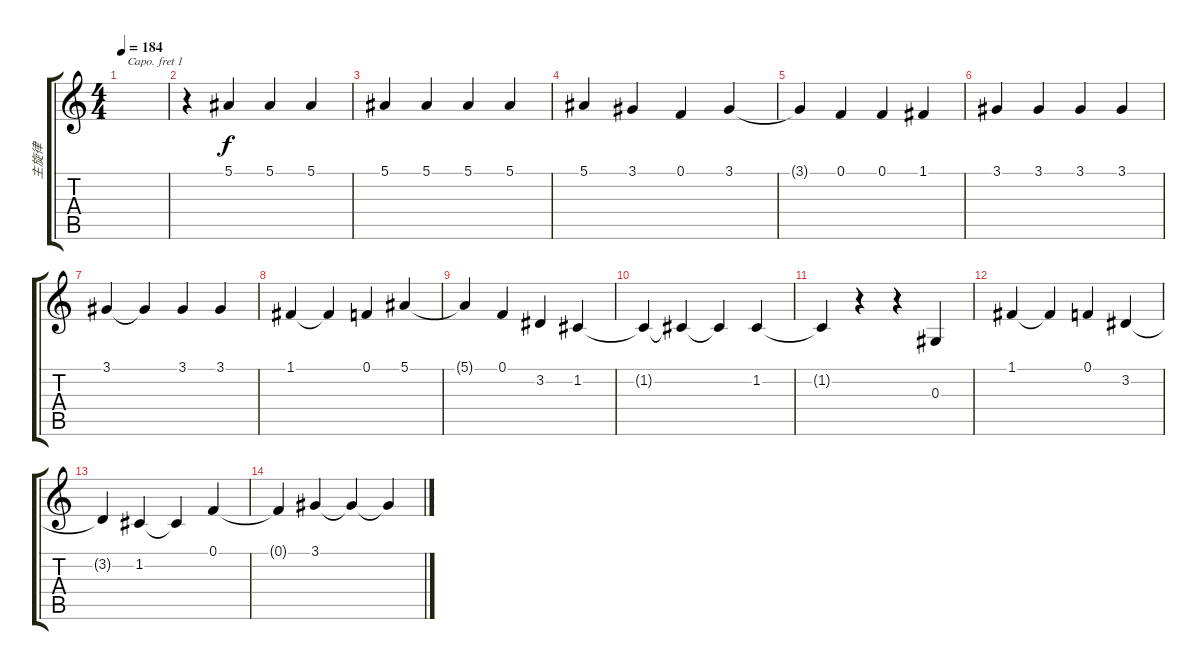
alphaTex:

\track ("主旋律" "主旋律") {instrument synthvoice}
\staff {score tabs}
\capo 1
\tuning (E4 B3 G3 D3 A2 E2) {hide}
\ts (4 4)
\tempo 184
\clef g2
\ks c
|
r.4 5.1.4 5.1.4 5.1.4 |
5.1.4 5.1.4 5.1.4 5.1.4 |
5.1.4 3.1.4 0.1.4 3.1.4 |
3.1{t}.4 0.1.4 0.1.4 1.1.4 |
3.1.4 3.1.4 3.1.4 3.1.4 |
3.1.4 3.1{t}.4 3.1.4 3.1.4 |
1.1.4 1.1{t}.4 0.1.4 5.1.4 |
5.1{t}.4 0.1.4 3.2.4 1.2.4 |
1.2{t}.4 1.2{t}.4 1.2{t}.4 1.2.4 |
1.2{t}.4 r.4 r.4 0.3.4 |
1.1.4 1.1{t}.4 0.1.4 3.2.4 |
3.2{t}.4 1.2.4 1.2{t}.4 0.1.4 |
0.1{t}.4 3.1.4 3.1{t}.4 3.1{t}.4
